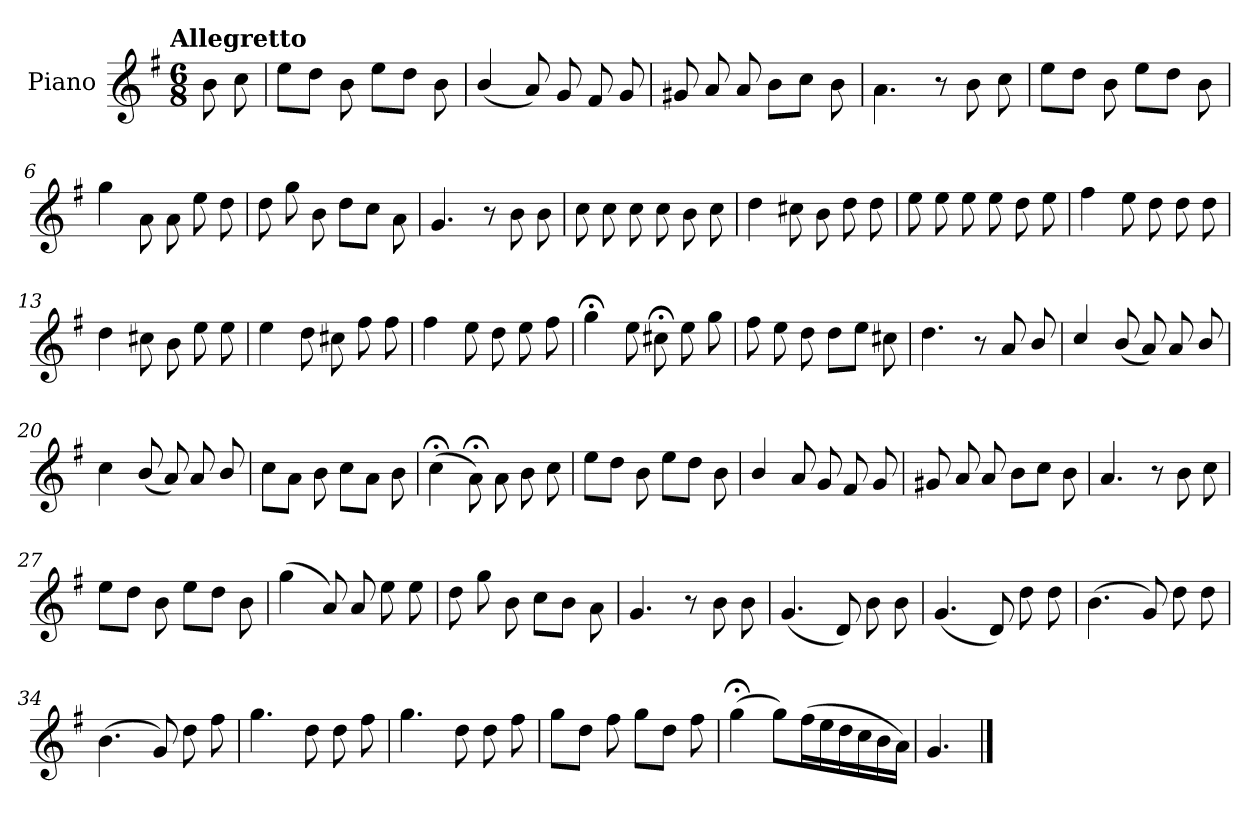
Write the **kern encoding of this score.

**kern
*part1
*staff1
*I"Piano
*I'Pno.
*clefG2
*k[f#]
!!LO:TX:omd:t=Allegretto
*M6/8
*MM116
=
8b\
8cc\
=1
8ee\L
8dd\J
8b\
8ee\L
8dd\J
8b\
=2
(<4b/
8a/)
8g/
8f#/
8g/
=3
8g#X/
8a/
8a/
8b\L
8cc\J
8b\
!!LO:LB:g=z
=4
4.a\
8r
8b\
8cc\
=5
8ee\L
8dd\J
8b\
8ee\L
8dd\J
8b\
=6
4gg\
8a\
8a\
8ee\
8dd\
=7
8dd\
8gg\
8b\
8dd\L
8cc\J
8a\
=8
4.g/
8r
8b\
8b\
!!LO:LB:g=z
=9
8cc\
8cc\
8cc\
8cc\
8b\
8cc\
=10
4dd\
8cc#X\
8b\
8dd\
8dd\
=11
8ee\
8ee\
8ee\
8ee\
8dd\
8ee\
=12
4ff#\
8ee\
8dd\
8dd\
8dd\
!!LO:LB:g=z
=13
4dd\
8cc#X\
8b\
8ee\
8ee\
=14
4ee\
8dd\
8cc#X\
8ff#\
8ff#\
=15
4ff#\
8ee\
8dd\
8ee\
8ff#\
=16
4gg;<\
8ee\
8cc#X;<\
8ee\
8gg\
!!LO:LB:g=z
=17
8ff#\
8ee\
8dd\
8dd\L
8ee\J
8cc#X\
=18
4.dd\
8r
8a/
8b/
=19
4cc/
(<8b/
8a/)
8a/
8b/
=20
4cc\
(<8b/
8a/)
8a/
8b/
=21
8cc\L
8a\J
8b\
8cc\L
8a\J
8b\
!!LO:LB:g=z
=22
(>4cc;<\
8a;<\)
8a\
8b\
8cc\
=23
8ee\L
8dd\J
8b\
8ee\L
8dd\J
8b\
=24
4b/
8a/
8g/
8f#/
8g/
=25
8g#X/
8a/
8a/
8b\L
8cc\J
8b\
!!LO:LB:g=z
=26
4.a/
8r
8b\
8cc\
=27
8ee\L
8dd\J
8b\
8ee\L
8dd\J
8b\
=28
(>4gg\
8a/)
8a/
8ee\
8ee\
=29
8dd\
8gg\
8b\
8cc\L
8b\J
8a\
=30
4.g/
8r
8b\
8b\
!!LO:LB:g=z
=31
(<4.g/
8d/)
8b\
8b\
=32
(<4.g/
8d/)
8dd\
8dd\
=33
(>4.b\
8g/)
8dd\
8dd\
=34
(>4.b\
8g/)
8dd\
8ff#\
=35
4.gg\
8dd\
8dd\
8ff#\
!!LO:LB:g=z
=36
4.gg\
8dd\
8dd\
8ff#\
=37
8gg\L
8dd\J
8ff#\
8gg\L
8dd\J
8ff#\
=38
(>4gg;<\
8gg\L)
(>16ff#\L
16ee\
16dd\
16cc\
16b\
16a\JJ)
=39
4.g/
==
*-
